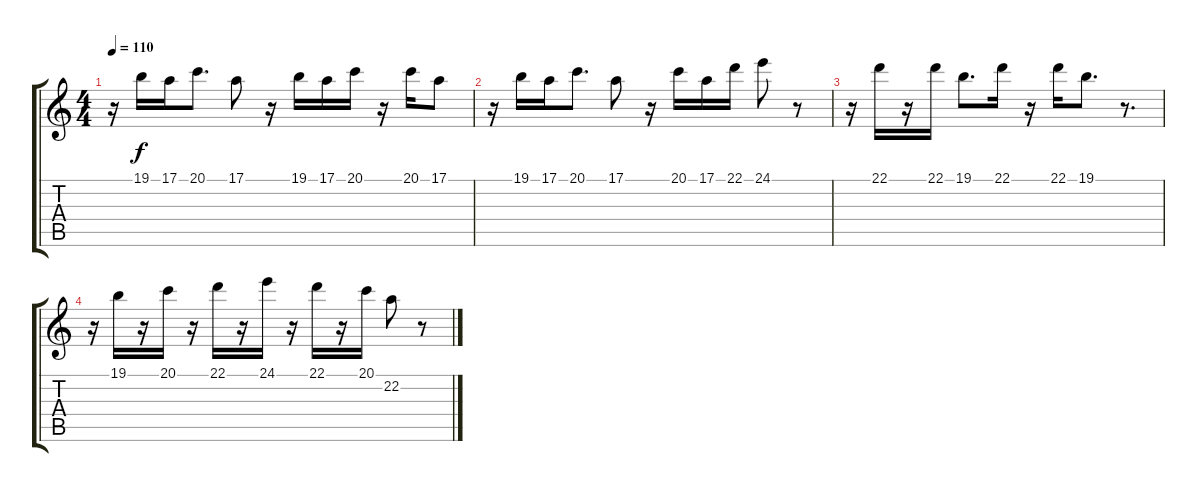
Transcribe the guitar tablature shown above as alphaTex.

\track "" {instrument brasssection}
\staff {score tabs}
\tuning (E4 B3 G3 D3 A2 E2) {hide}
\ts (4 4)
\tempo 110
\clef g2
\ks c
r.16{dy f} 19.1.16 17.1.16 20.1.8{d} 17.1.8 r.16 19.1.16 17.1.16 20.1.16 r.16 20.1.16 17.1.8 |
r.16 19.1.16 17.1.16 20.1.8{d} 17.1.8 r.16 20.1.16 17.1.16 22.1.16 24.1.8 r.8 |
r.16 22.1.16 r.16 22.1.16 19.1.8{d} 22.1.16 r.16 22.1.16 19.1.8{d} r.8{d} |
r.16 19.1.16 r.16 20.1.16 r.16 22.1.16 r.16 24.1.16 r.16 22.1.16 r.16 20.1.16 22.2.8 r.8
